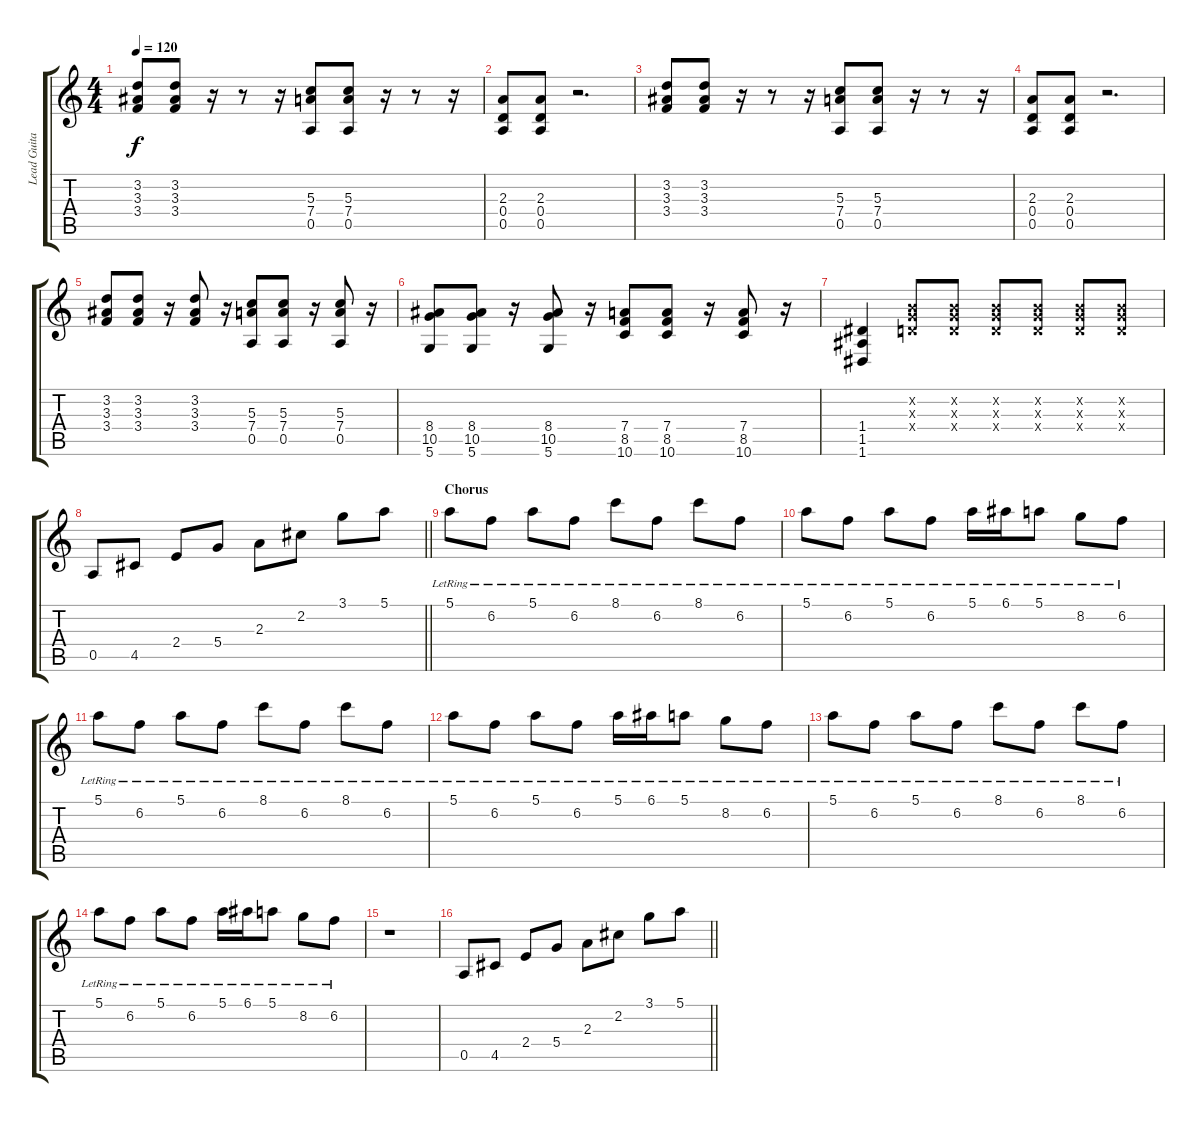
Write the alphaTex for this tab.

\track ("Lead Guitar" "Lead Guita") {instrument overdrivenguitar}
\staff {score tabs}
\tuning (E4 B3 G3 D3 A2 D2) {hide}
\ts (4 4)
\tempo 120
\clef g2
\ks c
(3.2 3.3 3.4).8{dy f} (3.2 3.3 3.4).8 r.16 r.8 r.16 (5.3 7.4 0.5).8 (5.3 7.4 0.5).8 r.16 r.8 r.16 |
(2.3 0.4 0.5).8 (2.3 0.4 0.5).8 r.2{d} |
(3.2 3.3 3.4).8 (3.2 3.3 3.4).8 r.16 r.8 r.16 (5.3 7.4 0.5).8 (5.3 7.4 0.5).8 r.16 r.8 r.16 |
(2.3 0.4 0.5).8 (2.3 0.4 0.5).8 r.2{d} |
(3.2 3.3 3.4).8 (3.2 3.3 3.4).8 r.16 (3.2 3.3 3.4).8 r.16 (5.3 7.4 0.5).8 (5.3 7.4 0.5).8 r.16 (5.3 7.4 0.5).8 r.16 |
(8.4 10.5 5.6).8 (8.4 10.5 5.6).8 r.16 (8.4 10.5 5.6).8 r.16 (7.4 8.5 10.6).8 (7.4 8.5 10.6).8 r.16 (7.4 8.5 10.6).8 r.16 |
(1.4 1.5 1.6).4 (0.2{x} 0.3{x} 0.4{x}).8 (0.2{x} 0.3{x} 0.4{x}).8 (0.2{x} 0.3{x} 0.4{x}).8 (0.2{x} 0.3{x} 0.4{x}).8 (0.2{x} 0.3{x} 0.4{x}).8 (0.2{x} 0.3{x} 0.4{x}).8 |
\barLineRight lightlight
0.5.8 4.5.8 2.4.8 5.4.8 2.3.8 2.2.8 3.1.8 5.1.8 |
\section ("" "Chorus")
5.1{lr}.8{volume 8 instrument electricguitarclean} 6.2{lr}.8 5.1{lr}.8 6.2{lr}.8 8.1{lr}.8 6.2{lr}.8 8.1{lr}.8 6.2{lr}.8 |
5.1{lr}.8 6.2{lr}.8 5.1{lr}.8 6.2{lr}.8 5.1{lr}.16 6.1{lr}.16 5.1{lr}.8 8.2{lr}.8 6.2{lr}.8 |
5.1{lr}.8 6.2{lr}.8 5.1{lr}.8 6.2{lr}.8 8.1{lr}.8 6.2{lr}.8 8.1{lr}.8 6.2{lr}.8 |
5.1{lr}.8 6.2{lr}.8 5.1{lr}.8 6.2{lr}.8 5.1{lr}.16 6.1{lr}.16 5.1{lr}.8 8.2{lr}.8 6.2{lr}.8 |
5.1{lr}.8 6.2{lr}.8 5.1{lr}.8 6.2{lr}.8 8.1{lr}.8 6.2{lr}.8 8.1{lr}.8 6.2{lr}.8 |
5.1{lr}.8 6.2{lr}.8 5.1{lr}.8 6.2{lr}.8 5.1{lr}.16 6.1{lr}.16 5.1{lr}.8 8.2{lr}.8 6.2{lr}.8 |
r.1{volume 10 instrument overdrivenguitar} |
\barLineRight lightlight
0.5.8 4.5.8 2.4.8 5.4.8 2.3.8 2.2.8 3.1.8 5.1.8
